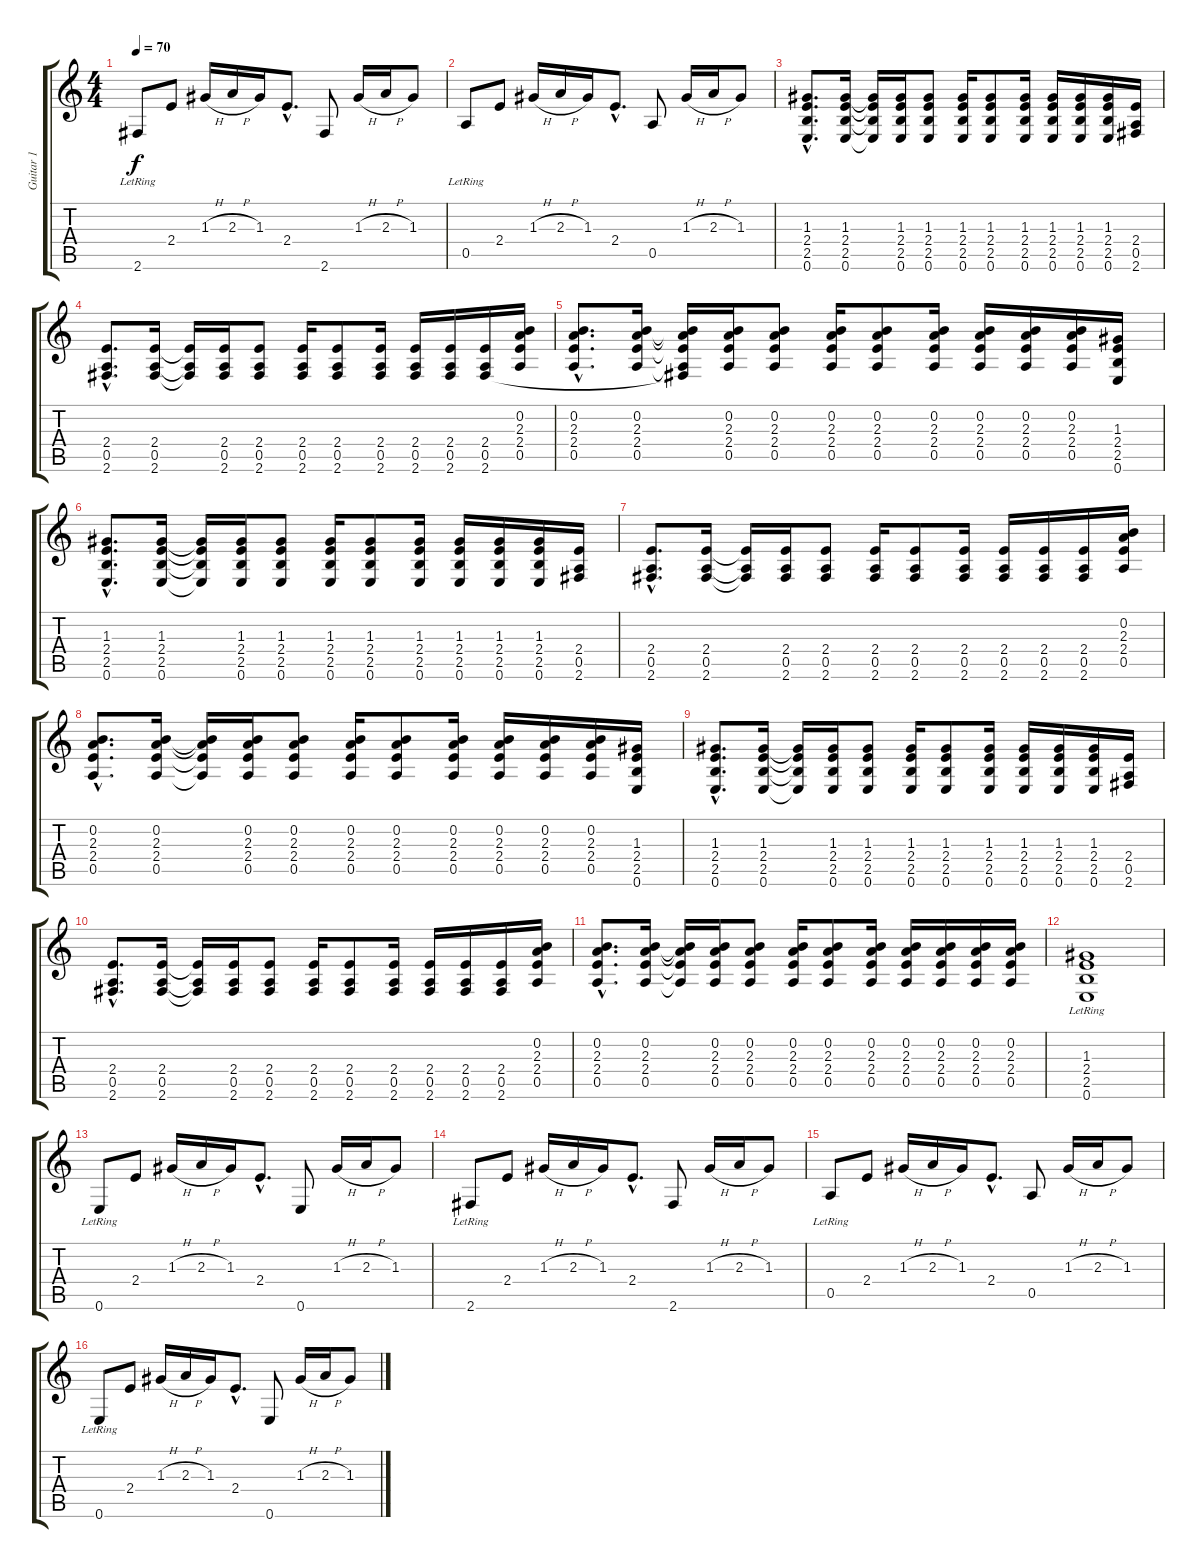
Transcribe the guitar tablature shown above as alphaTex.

\track ("Guitar 1" "Guitar 1") {instrument electricguitarjazz}
\staff {score tabs}
\tuning (E4 B3 G3 D3 A2 E2) {hide}
\ts (4 4)
\tempo 70
\clef g2
\ks c
2.6{lr}.8{dy f} 2.4.8 1.3{h}.16 2.3{h}.16 1.3.16 2.4{hac}.8{d} 2.6.8 1.3{h}.16 2.3{h}.16 1.3.8 |
0.5{lr}.8 2.4.8 1.3{h}.16 2.3{h}.16 1.3.16 2.4{hac}.8{d} 0.5.8 1.3{h}.16 2.3{h}.16 1.3.8 |
(1.3{hac} 2.4{hac} 2.5{hac} 0.6{hac}).8{d} (1.3 2.4 2.5 0.6).16 (1.3{t} 2.4{t} 2.5{t} 0.6{t}).16 (1.3 2.4 2.5 0.6).16 (1.3 2.4 2.5 0.6).8 (1.3 2.4 2.5 0.6).16 (1.3 2.4 2.5 0.6).8 (1.3 2.4 2.5 0.6).16 (1.3 2.4 2.5 0.6).16 (1.3 2.4 2.5 0.6).16 (1.3 2.4 2.5 0.6).16 (2.4 0.5 2.6).16 |
(2.4{hac} 0.5{hac} 2.6{hac}).8{d} (2.4 0.5 2.6).16 (2.4{t} 0.5{t} 2.6{t}).16 (2.4 0.5 2.6).16 (2.4 0.5 2.6).8 (2.4 0.5 2.6).16 (2.4 0.5 2.6).8 (2.4 0.5 2.6).16 (2.4 0.5 2.6).16 (2.4 0.5 2.6).16 (2.4 0.5 2.6).16 (0.2 2.3 2.4 0.5).16 |
(0.2{hac} 2.3{hac} 2.4{hac} 0.5{hac}).8{d} (0.2 2.3 2.4 0.5).16 (0.2{t} 2.3{t} 2.4{t} 0.5{t} 2.6{t}).16 (0.2 2.3 2.4 0.5).16 (0.2 2.3 2.4 0.5).8 (0.2 2.3 2.4 0.5).16 (0.2 2.3 2.4 0.5).8 (0.2 2.3 2.4 0.5).16 (0.2 2.3 2.4 0.5).16 (0.2 2.3 2.4 0.5).16 (0.2 2.3 2.4 0.5).16 (1.3 2.4 2.5 0.6).16 |
(1.3{hac} 2.4{hac} 2.5{hac} 0.6{hac}).8{d} (1.3 2.4 2.5 0.6).16 (1.3{t} 2.4{t} 2.5{t} 0.6{t}).16 (1.3 2.4 2.5 0.6).16 (1.3 2.4 2.5 0.6).8 (1.3 2.4 2.5 0.6).16 (1.3 2.4 2.5 0.6).8 (1.3 2.4 2.5 0.6).16 (1.3 2.4 2.5 0.6).16 (1.3 2.4 2.5 0.6).16 (1.3 2.4 2.5 0.6).16 (2.4 0.5 2.6).16 |
(2.4{hac} 0.5{hac} 2.6{hac}).8{d} (2.4 0.5 2.6).16 (2.4{t} 0.5{t} 2.6{t}).16 (2.4 0.5 2.6).16 (2.4 0.5 2.6).8 (2.4 0.5 2.6).16 (2.4 0.5 2.6).8 (2.4 0.5 2.6).16 (2.4 0.5 2.6).16 (2.4 0.5 2.6).16 (2.4 0.5 2.6).16 (0.2 2.3 2.4 0.5).16 |
(0.2{hac} 2.3{hac} 2.4{hac} 0.5{hac}).8{d} (0.2 2.3 2.4 0.5).16 (0.2{t} 2.3{t} 2.4{t} 0.5{t}).16 (0.2 2.3 2.4 0.5).16 (0.2 2.3 2.4 0.5).8 (0.2 2.3 2.4 0.5).16 (0.2 2.3 2.4 0.5).8 (0.2 2.3 2.4 0.5).16 (0.2 2.3 2.4 0.5).16 (0.2 2.3 2.4 0.5).16 (0.2 2.3 2.4 0.5).16 (1.3 2.4 2.5 0.6).16 |
(1.3{hac} 2.4{hac} 2.5{hac} 0.6{hac}).8{d} (1.3 2.4 2.5 0.6).16 (1.3{t} 2.4{t} 2.5{t} 0.6{t}).16 (1.3 2.4 2.5 0.6).16 (1.3 2.4 2.5 0.6).8 (1.3 2.4 2.5 0.6).16 (1.3 2.4 2.5 0.6).8 (1.3 2.4 2.5 0.6).16 (1.3 2.4 2.5 0.6).16 (1.3 2.4 2.5 0.6).16 (1.3 2.4 2.5 0.6).16 (2.4 0.5 2.6).16 |
(2.4{hac} 0.5{hac} 2.6{hac}).8{d} (2.4 0.5 2.6).16 (2.4{t} 0.5{t} 2.6{t}).16 (2.4 0.5 2.6).16 (2.4 0.5 2.6).8 (2.4 0.5 2.6).16 (2.4 0.5 2.6).8 (2.4 0.5 2.6).16 (2.4 0.5 2.6).16 (2.4 0.5 2.6).16 (2.4 0.5 2.6).16 (0.2 2.3 2.4 0.5).16 |
(0.2{hac} 2.3{hac} 2.4{hac} 0.5{hac}).8{d} (0.2 2.3 2.4 0.5).16 (0.2{t} 2.3{t} 2.4{t} 0.5{t}).16 (0.2 2.3 2.4 0.5).16 (0.2 2.3 2.4 0.5).8 (0.2 2.3 2.4 0.5).16 (0.2 2.3 2.4 0.5).8 (0.2 2.3 2.4 0.5).16 (0.2 2.3 2.4 0.5).16 (0.2 2.3 2.4 0.5).16 (0.2 2.3 2.4 0.5).16 (0.2 2.3 2.4 0.5).16 |
(1.3{lr} 2.4{lr} 2.5{lr} 0.6{lr}).1 |
0.6{lr}.8 2.4.8 1.3{h}.16 2.3{h}.16 1.3.16 2.4{hac}.8{d} 0.6.8 1.3{h}.16 2.3{h}.16 1.3.8 |
2.6{lr}.8 2.4.8 1.3{h}.16 2.3{h}.16 1.3.16 2.4{hac}.8{d} 2.6.8 1.3{h}.16 2.3{h}.16 1.3.8 |
0.5{lr}.8 2.4.8 1.3{h}.16 2.3{h}.16 1.3.16 2.4{hac}.8{d} 0.5.8 1.3{h}.16 2.3{h}.16 1.3.8 |
0.6{lr}.8 2.4.8 1.3{h}.16 2.3{h}.16 1.3.16 2.4{hac}.8{d} 0.6.8 1.3{h}.16 2.3{h}.16 1.3.8
